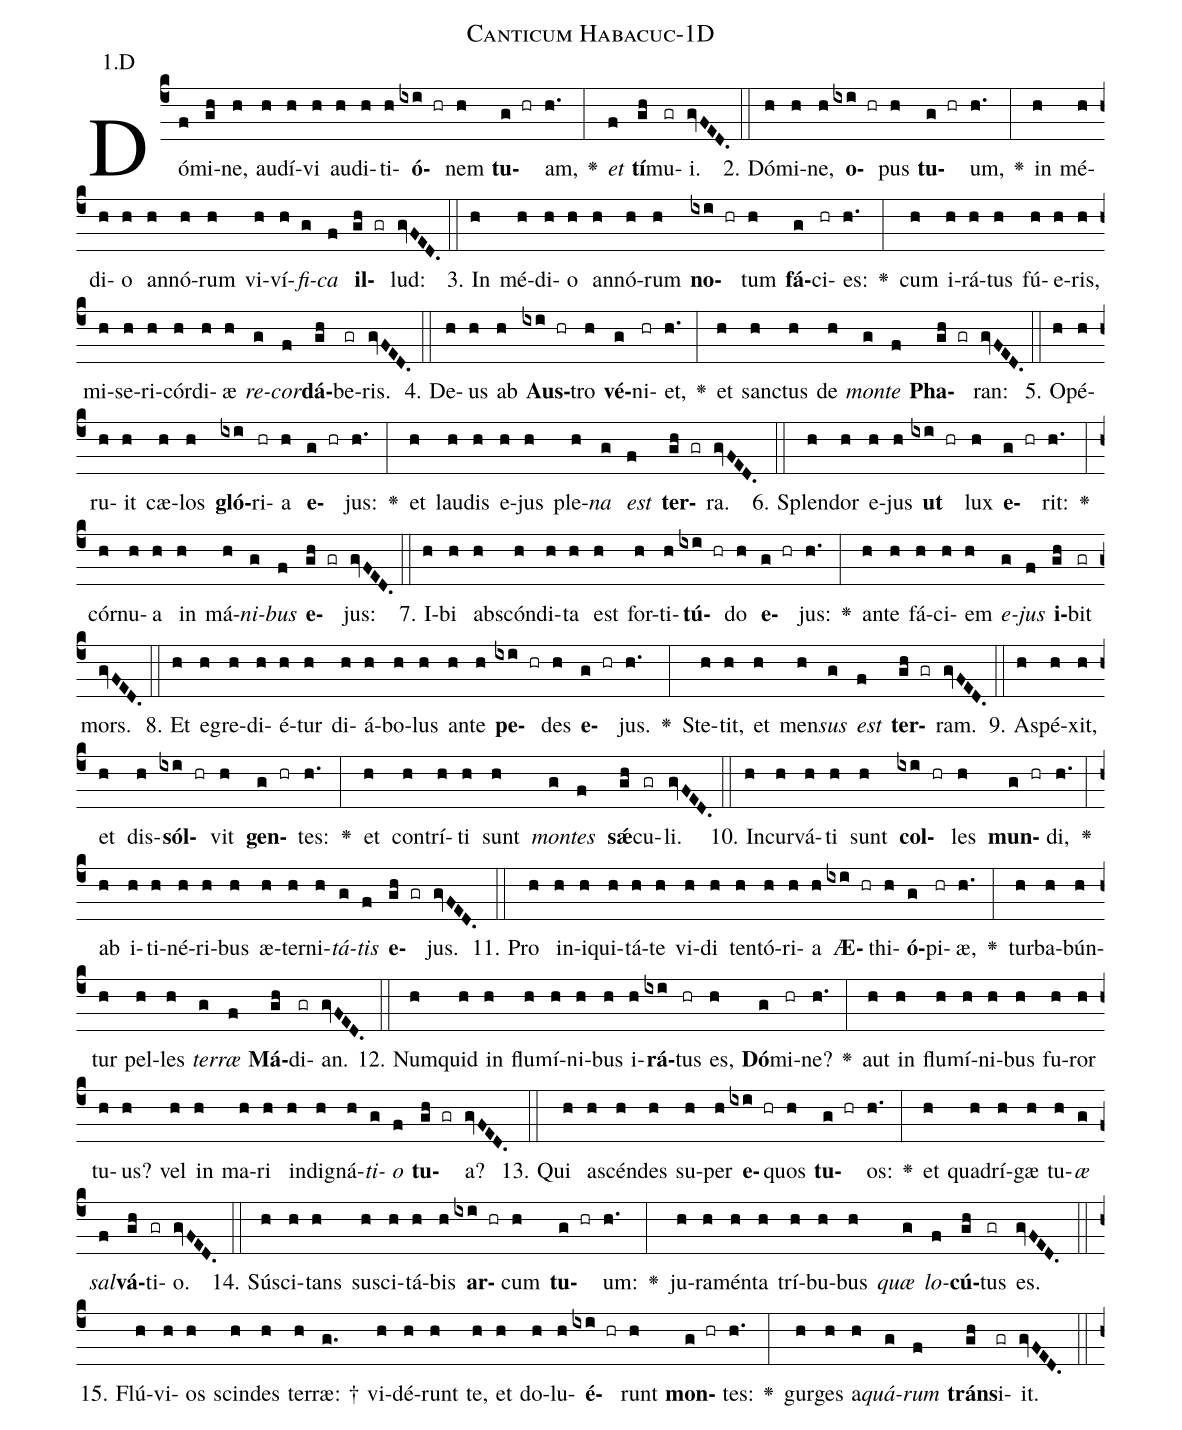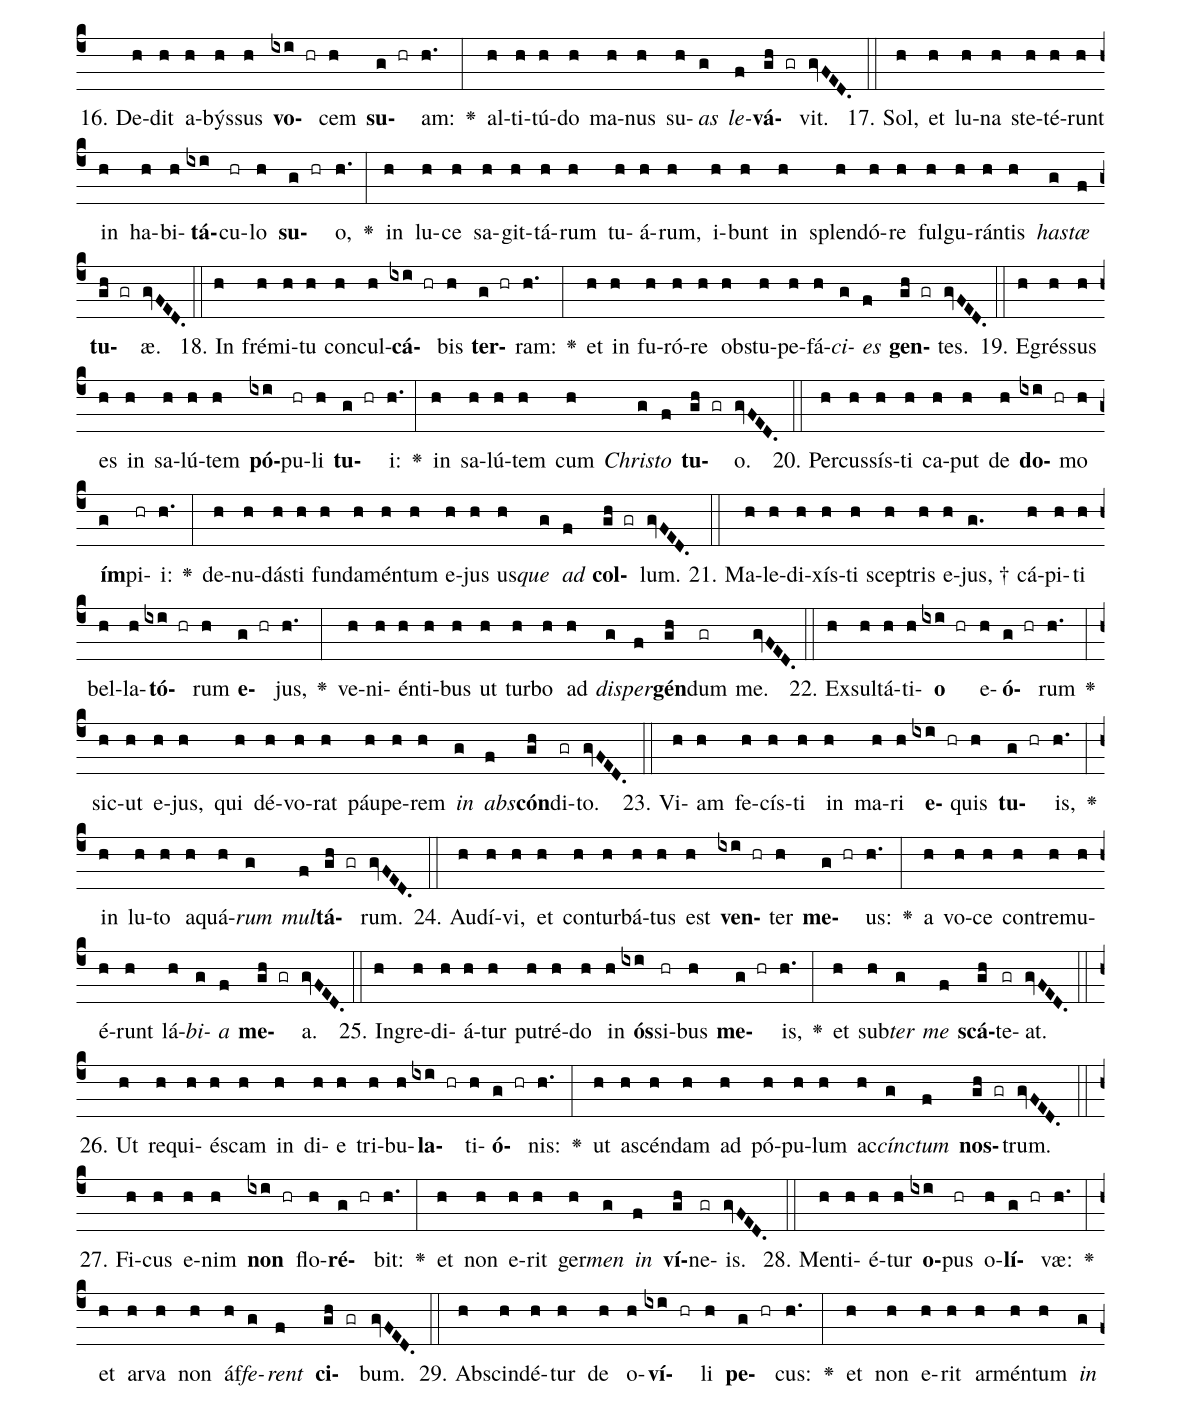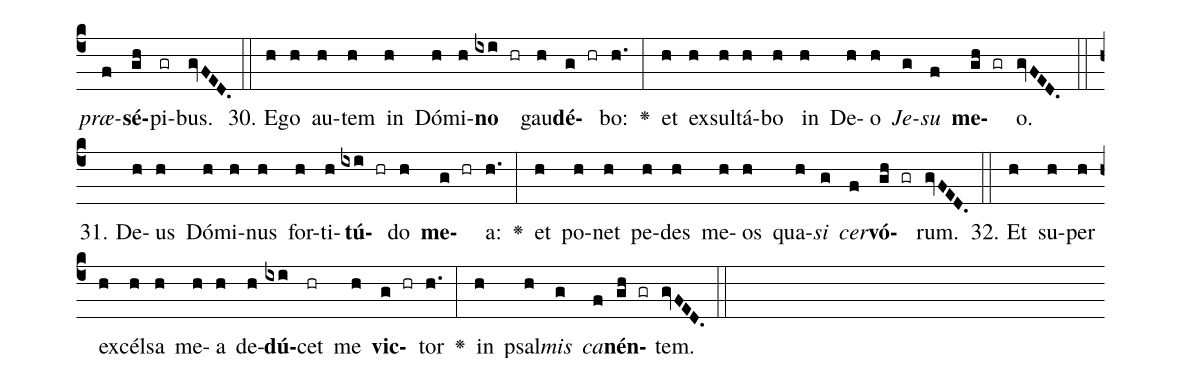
name: Canticum Habacuc-1D;
annotation: 1.D;
%%
(c4)Dó(f)mi(gh)ne,(h) au(h)dí(h)vi(h) au(h)di(h)ti(h)<b>ó</b>(ixi hr)nem(h) <b>tu</b>(g hr)am,(h.) <v>\greheightstar</v>(:) <i>et</i>(f) <b>tí</b>(gh)mu(gr)i.(gvFED.) (::)
2. Dó(h)mi(h)ne,(h) <b>o</b>(ixi hr)pus(h) <b>tu</b>(g hr)um,(h.) <v>\greheightstar</v>(:) in(h) mé(h)di(h)o(h) an(h)nó(h)rum(h) vi(h)ví(h)<i>fi</i>(g)<i>ca</i>(f) <b>il</b>(gh gr)lud:(gvFED.) (::)
3. In(h) mé(h)di(h)o(h) an(h)nó(h)rum(h) <b>no</b>(ixi hr)tum(h) <b>fá</b>(g)ci(hr)es:(h.) <v>\greheightstar</v>(:) cum(h) i(h)rá(h)tus(h) fú(h)e(h)ris,(h) mi(h)se(h)ri(h)cór(h)di(h)æ(h) <i>re</i>(g)<i>cor</i>(f)<b>dá</b>(gh)be(gr)ris.(gvFED.) (::)
4. De(h)us(h) ab(h) <b>Aus</b>(ixi hr)tro(h) <b>vé</b>(g)ni(hr)et,(h.) <v>\greheightstar</v>(:) et(h) sanc(h)tus(h) de(h) <i>mon</i>(g)<i>te</i>(f) <b>Pha</b>(gh gr)ran:(gvFED.) (::)
5. O(h)pé(h)ru(h)it(h) cæ(h)los(h) <b>gló</b>(ixi)ri(hr)a(h) <b>e</b>(g hr)jus:(h.) <v>\greheightstar</v>(:) et(h) lau(h)dis(h) e(h)jus(h) ple(h)<i>na</i>(g) <i>est</i>(f) <b>ter</b>(gh gr)ra.(gvFED.) (::)
6. Splen(h)dor(h) e(h)jus(h) <b>ut</b>(ixi hr) lux(h) <b>e</b>(g hr)rit:(h.) <v>\greheightstar</v>(:) cór(h)nu(h)a(h) in(h) má(h)<i>ni</i>(g)<i>bus</i>(f) <b>e</b>(gh gr)jus:(gvFED.) (::)
7. I(h)bi(h) abs(h)cón(h)di(h)ta(h) est(h) for(h)ti(h)<b>tú</b>(ixi hr)do(h) <b>e</b>(g hr)jus:(h.) <v>\greheightstar</v>(:) an(h)te(h) fá(h)ci(h)em(h) <i>e</i>(g)<i>jus</i>(f) <b>i</b>(gh)bit(gr) mors.(gvFED.) (::)
8. Et(h) e(h)gre(h)di(h)é(h)tur(h) di(h)á(h)bo(h)lus(h) an(h)te(h) <b>pe</b>(ixi hr)des(h) <b>e</b>(g hr)jus.(h.) <v>\greheightstar</v>(:) Ste(h)tit,(h) et(h) men(h)<i>sus</i>(g) <i>est</i>(f) <b>ter</b>(gh gr)ram.(gvFED.) (::)
9. A(h)spé(h)xit,(h) et(h) dis(h)<b>sól</b>(ixi hr)vit(h) <b>gen</b>(g hr)tes:(h.) <v>\greheightstar</v>(:) et(h) con(h)trí(h)ti(h) sunt(h) <i>mon</i>(g)<i>tes</i>(f) <b>sǽ</b>(gh)cu(gr)li.(gvFED.) (::)
10. In(h)cur(h)vá(h)ti(h) sunt(h) <b>col</b>(ixi hr)les(h) <b>mun</b>(g hr)di,(h.) <v>\greheightstar</v>(:) ab(h) i(h)ti(h)né(h)ri(h)bus(h) æ(h)ter(h)ni(h)<i>tá</i>(g)<i>tis</i>(f) <b>e</b>(gh gr)jus.(gvFED.) (::)
11. Pro(h) in(h)i(h)qui(h)tá(h)te(h) vi(h)di(h) ten(h)tó(h)ri(h)a(h) <b>Æ</b>(ixi hr)thi(h)<b>ó</b>(g)pi(hr)æ,(h.) <v>\greheightstar</v>(:) tur(h)ba(h)bún(h)tur(h) pel(h)les(h) <i>ter</i>(g)<i>ræ</i>(f) <b>Má</b>(gh)di(gr)an.(gvFED.) (::)
12. Num(h)quid(h) in(h) flu(h)mí(h)ni(h)bus(h) i(h)<b>rá</b>(ixi)tus(hr) es,(h) <b>Dó</b>(g)mi(hr)ne?(h.) <v>\greheightstar</v>(:) aut(h) in(h) flu(h)mí(h)ni(h)bus(h) fu(h)ror(h) tu(h)us?(h) vel(h) in(h) ma(h)ri(h) in(h)di(h)gná(h)<i>ti</i>(g)<i>o</i>(f) <b>tu</b>(gh gr)a?(gvFED.) (::)
13. Qui(h) a(h)scén(h)des(h) su(h)per(h) <b>e</b>(ixi hr)quos(h) <b>tu</b>(g hr)os:(h.) <v>\greheightstar</v>(:) et(h) qua(h)drí(h)gæ(h) tu(h)<i>æ</i>(g) <i>sal</i>(f)<b>vá</b>(gh)ti(gr)o.(gvFED.) (::)
14. Sú(h)sci(h)tans(h) su(h)sci(h)tá(h)bis(h) <b>ar</b>(ixi hr)cum(h) <b>tu</b>(g hr)um:(h.) <v>\greheightstar</v>(:) ju(h)ra(h)mén(h)ta(h) trí(h)bu(h)bus(h) <i>quæ</i>(g) <i>lo</i>(f)<b>cú</b>(gh)tus(gr) es.(gvFED.) (::)
15. Flú(h)vi(h)os(h) scin(h)des(h) ter(h)ræ: †(g.) vi(h)dé(h)runt(h) te,(h) et(h) do(h)lu(h)<b>é</b>(ixi hr)runt(h) <b>mon</b>(g hr)tes:(h.) <v>\greheightstar</v>(:) gur(h)ges(h) a(h)<i>quá</i>(g)<i>rum</i>(f) <b>tráns</b>(gh)i(gr)it.(gvFED.) (::)
16. De(h)dit(h) a(h)býs(h)sus(h) <b>vo</b>(ixi hr)cem(h) <b>su</b>(g hr)am:(h.) <v>\greheightstar</v>(:) al(h)ti(h)tú(h)do(h) ma(h)nus(h) su(h)<i>as</i>(g) <i>le</i>(f)<b>vá</b>(gh gr)vit.(gvFED.) (::)
17. Sol,(h) et(h) lu(h)na(h) ste(h)té(h)runt(h) in(h) ha(h)bi(h)<b>tá</b>(ixi)cu(hr)lo(h) <b>su</b>(g hr)o,(h.) <v>\greheightstar</v>(:) in(h) lu(h)ce(h) sa(h)git(h)tá(h)rum(h) tu(h)á(h)rum,(h) i(h)bunt(h) in(h) splen(h)dó(h)re(h) ful(h)gu(h)rán(h)tis(h) <i>has</i>(g)<i>tæ</i>(f) <b>tu</b>(gh gr)æ.(gvFED.) (::)
18. In(h) fré(h)mi(h)tu(h) con(h)cul(h)<b>cá</b>(ixi hr)bis(h) <b>ter</b>(g hr)ram:(h.) <v>\greheightstar</v>(:) et(h) in(h) fu(h)ró(h)re(h) ob(h)stu(h)pe(h)fá(h)<i>ci</i>(g)<i>es</i>(f) <b>gen</b>(gh gr)tes.(gvFED.) (::)
19. E(h)grés(h)sus(h) es(h) in(h) sa(h)lú(h)tem(h) <b>pó</b>(ixi)pu(hr)li(h) <b>tu</b>(g hr)i:(h.) <v>\greheightstar</v>(:) in(h) sa(h)lú(h)tem(h) cum(h) <i>Chris</i>(g)<i>to</i>(f) <b>tu</b>(gh gr)o.(gvFED.) (::)
20. Per(h)cus(h)sís(h)ti(h) ca(h)put(h) de(h) <b>do</b>(ixi hr)mo(h) <b>ím</b>(g)pi(hr)i:(h.) <v>\greheightstar</v>(:) de(h)nu(h)dás(h)ti(h) fun(h)da(h)mén(h)tum(h) e(h)jus(h) us(h)<i>que</i>(g) <i>ad</i>(f) <b>col</b>(gh gr)lum.(gvFED.) (::)
21. Ma(h)le(h)di(h)xís(h)ti(h) scep(h)tris(h) e(h)jus, †(g.) cá(h)pi(h)ti(h) bel(h)la(h)<b>tó</b>(ixi hr)rum(h) <b>e</b>(g hr)jus,(h.) <v>\greheightstar</v>(:) ve(h)ni(h)én(h)ti(h)bus(h) ut(h) tur(h)bo(h) ad(h) <i>di</i>(g)<i>sper</i>(f)<b>gén</b>(gh)dum(gr) me.(gvFED.) (::)
22. Ex(h)sul(h)tá(h)ti(h)<b>o</b>(ixi hr) e(h)<b>ó</b>(g hr)rum(h.) <v>\greheightstar</v>(:) sic(h)ut(h) e(h)jus,(h) qui(h) dé(h)vo(h)rat(h) páu(h)pe(h)rem(h) <i>in</i>(g) <i>abs</i>(f)<b>cón</b>(gh)di(gr)to.(gvFED.) (::)
23. Vi(h)am(h) fe(h)cís(h)ti(h) in(h) ma(h)ri(h) <b>e</b>(ixi hr)quis(h) <b>tu</b>(g hr)is,(h.) <v>\greheightstar</v>(:) in(h) lu(h)to(h) a(h)quá(h)<i>rum</i>(g) <i>mul</i>(f)<b>tá</b>(gh gr)rum.(gvFED.) (::)
24. Au(h)dí(h)vi,(h) et(h) con(h)tur(h)bá(h)tus(h) est(h) <b>ven</b>(ixi hr)ter(h) <b>me</b>(g hr)us:(h.) <v>\greheightstar</v>(:) a(h) vo(h)ce(h) con(h)tre(h)mu(h)é(h)runt(h) lá(h)<i>bi</i>(g)<i>a</i>(f) <b>me</b>(gh gr)a.(gvFED.) (::)
25. In(h)gre(h)di(h)á(h)tur(h) pu(h)tré(h)do(h) in(h) <b>ós</b>(ixi)si(hr)bus(h) <b>me</b>(g hr)is,(h.) <v>\greheightstar</v>(:) et(h) sub(h)<i>ter</i>(g) <i>me</i>(f) <b>scá</b>(gh)te(gr)at.(gvFED.) (::)
26. Ut(h) re(h)qui(h)és(h)cam(h) in(h) di(h)e(h) tri(h)bu(h)<b>la</b>(ixi hr)ti(h)<b>ó</b>(g hr)nis:(h.) <v>\greheightstar</v>(:) ut(h) a(h)scén(h)dam(h) ad(h) pó(h)pu(h)lum(h) ac(h)<i>cínc</i>(g)<i>tum</i>(f) <b>nos</b>(gh gr)trum.(gvFED.) (::)
27. Fi(h)cus(h) e(h)nim(h) <b>non</b>(ixi hr) flo(h)<b>ré</b>(g hr)bit:(h.) <v>\greheightstar</v>(:) et(h) non(h) e(h)rit(h) ger(h)<i>men</i>(g) <i>in</i>(f) <b>ví</b>(gh)ne(gr)is.(gvFED.) (::)
28. Men(h)ti(h)é(h)tur(h) <b>o</b>(ixi)pus(hr) o(h)<b>lí</b>(g hr)væ:(h.) <v>\greheightstar</v>(:) et(h) ar(h)va(h) non(h) áf(h)<i>fe</i>(g)<i>rent</i>(f) <b>ci</b>(gh gr)bum.(gvFED.) (::)
29. Ab(h)scin(h)dé(h)tur(h) de(h) o(h)<b>ví</b>(ixi hr)li(h) <b>pe</b>(g hr)cus:(h.) <v>\greheightstar</v>(:) et(h) non(h) e(h)rit(h) ar(h)mén(h)tum(h) <i>in</i>(g) <i>præ</i>(f)<b>sé</b>(gh)pi(gr)bus.(gvFED.) (::)
30. E(h)go(h) au(h)tem(h) in(h) Dó(h)mi(h)<b>no</b>(ixi hr) gau(h)<b>dé</b>(g hr)bo:(h.) <v>\greheightstar</v>(:) et(h) ex(h)sul(h)tá(h)bo(h) in(h) De(h)o(h) <i>Je</i>(g)<i>su</i>(f) <b>me</b>(gh gr)o.(gvFED.) (::)
31. De(h)us(h) Dó(h)mi(h)nus(h) for(h)ti(h)<b>tú</b>(ixi hr)do(h) <b>me</b>(g hr)a:(h.) <v>\greheightstar</v>(:) et(h) po(h)net(h) pe(h)des(h) me(h)os(h) qua(h)<i>si</i>(g) <i>cer</i>(f)<b>vó</b>(gh gr)rum.(gvFED.) (::)
32. Et(h) su(h)per(h) ex(h)cél(h)sa(h) me(h)a(h) de(h)<b>dú</b>(ixi)cet(hr) me(h) <b>vic</b>(g hr)tor(h.) <v>\greheightstar</v>(:) in(h) psal(h)<i>mis</i>(g) <i>ca</i>(f)<b>nén</b>(gh gr)tem.(gvFED.) (::)
